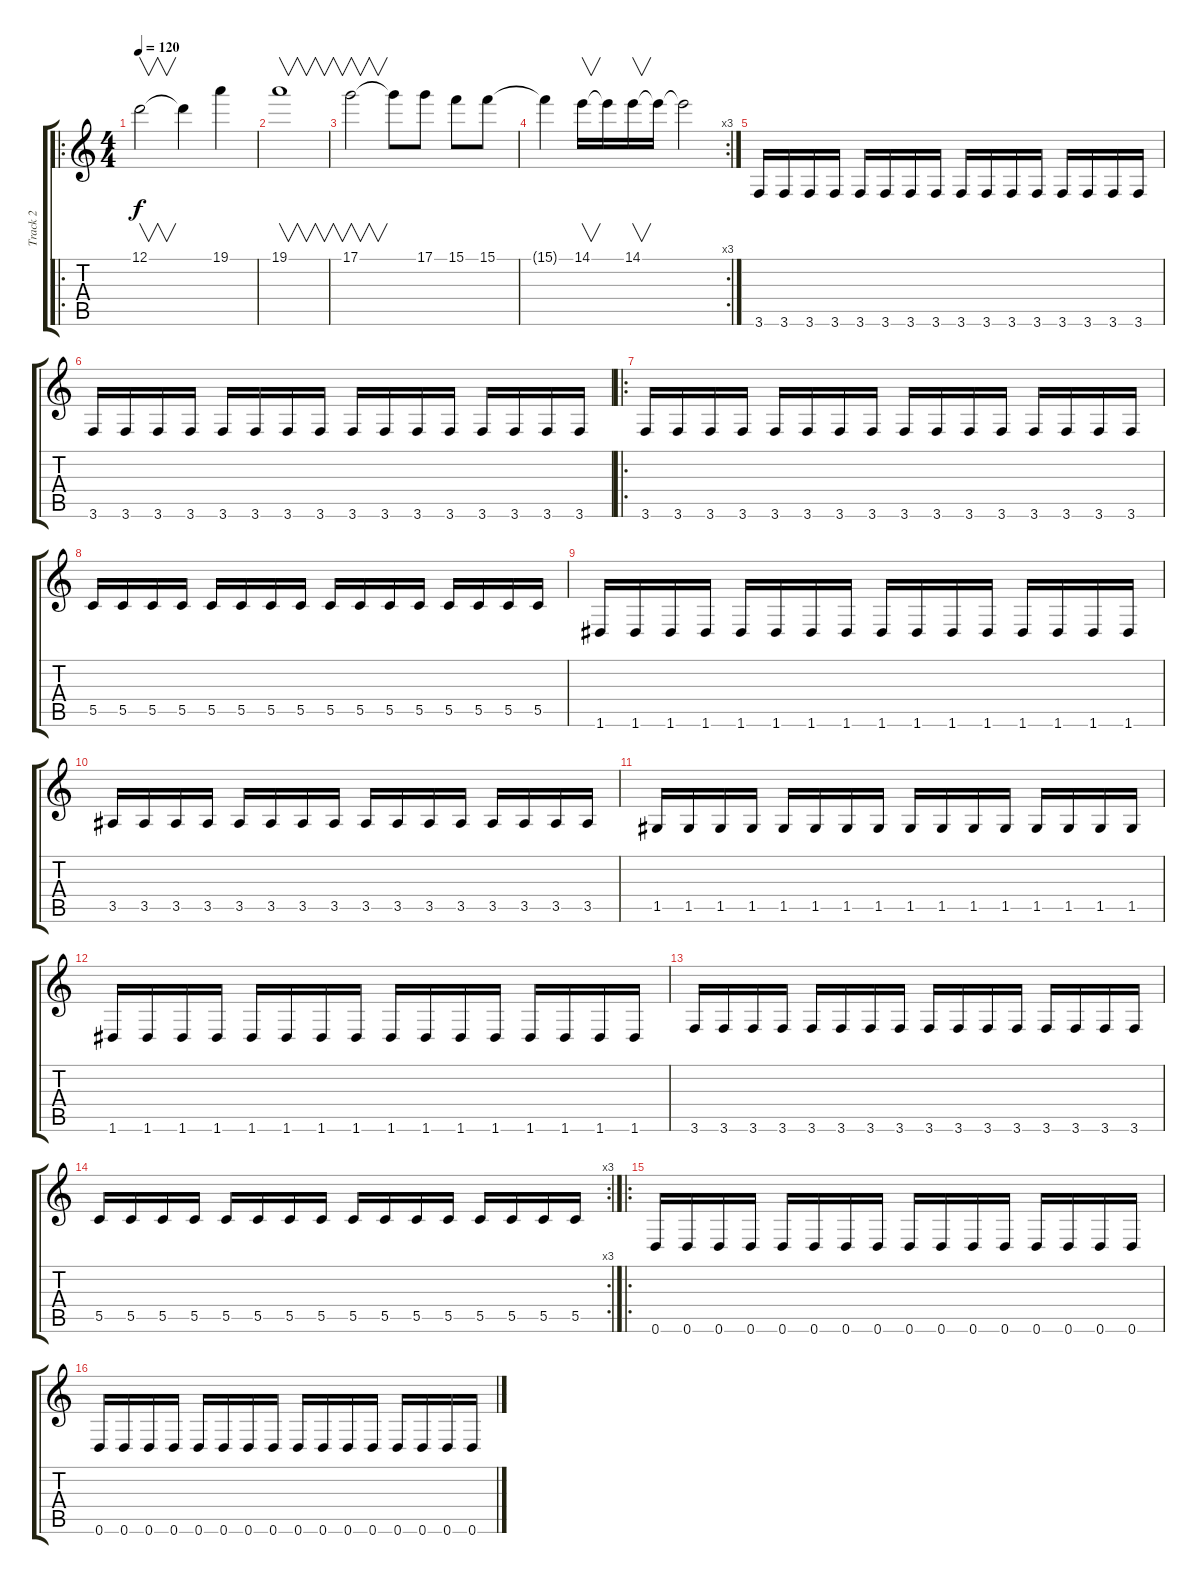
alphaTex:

\track ("Track 2" "Track 2") {instrument distortionguitar}
\staff {score tabs}
\tuning (D4 A3 F3 C3 G2 D2) {hide}
\ro
\ts (4 4)
\tempo 120
\clef g2
\ks c
12.1.2{v dy f instrument distortionguitar} 12.1{t}.4 19.1.4 |
19.1.1{v} |
17.1.2{v} 17.1{t}.8 17.1.8 15.1.8 15.1.8 |
\rc 3
15.1{t}.4 14.1.16{v} 14.1{t}.16 14.1.16{v} 14.1{t}.16 14.1{t}.2 |
3.6.16 3.6.16 3.6.16 3.6.16 3.6.16 3.6.16 3.6.16 3.6.16 3.6.16 3.6.16 3.6.16 3.6.16 3.6.16 3.6.16 3.6.16 3.6.16 |
3.6.16 3.6.16 3.6.16 3.6.16 3.6.16 3.6.16 3.6.16 3.6.16 3.6.16 3.6.16 3.6.16 3.6.16 3.6.16 3.6.16 3.6.16 3.6.16 |
\ro
3.6.16 3.6.16 3.6.16 3.6.16 3.6.16 3.6.16 3.6.16 3.6.16 3.6.16 3.6.16 3.6.16 3.6.16 3.6.16 3.6.16 3.6.16 3.6.16 |
5.5.16 5.5.16 5.5.16 5.5.16 5.5.16 5.5.16 5.5.16 5.5.16 5.5.16 5.5.16 5.5.16 5.5.16 5.5.16 5.5.16 5.5.16 5.5.16 |
1.6.16 1.6.16 1.6.16 1.6.16 1.6.16 1.6.16 1.6.16 1.6.16 1.6.16 1.6.16 1.6.16 1.6.16 1.6.16 1.6.16 1.6.16 1.6.16 |
3.5.16 3.5.16 3.5.16 3.5.16 3.5.16 3.5.16 3.5.16 3.5.16 3.5.16 3.5.16 3.5.16 3.5.16 3.5.16 3.5.16 3.5.16 3.5.16 |
1.5.16 1.5.16 1.5.16 1.5.16 1.5.16 1.5.16 1.5.16 1.5.16 1.5.16 1.5.16 1.5.16 1.5.16 1.5.16 1.5.16 1.5.16 1.5.16 |
1.6.16 1.6.16 1.6.16 1.6.16 1.6.16 1.6.16 1.6.16 1.6.16 1.6.16 1.6.16 1.6.16 1.6.16 1.6.16 1.6.16 1.6.16 1.6.16 |
3.6.16 3.6.16 3.6.16 3.6.16 3.6.16 3.6.16 3.6.16 3.6.16 3.6.16 3.6.16 3.6.16 3.6.16 3.6.16 3.6.16 3.6.16 3.6.16 |
\rc 3
5.5.16 5.5.16 5.5.16 5.5.16 5.5.16 5.5.16 5.5.16 5.5.16 5.5.16 5.5.16 5.5.16 5.5.16 5.5.16 5.5.16 5.5.16 5.5.16 |
\ro
0.6.16 0.6.16 0.6.16 0.6.16 0.6.16 0.6.16 0.6.16 0.6.16 0.6.16 0.6.16 0.6.16 0.6.16 0.6.16 0.6.16 0.6.16 0.6.16 |
0.6.16 0.6.16 0.6.16 0.6.16 0.6.16 0.6.16 0.6.16 0.6.16 0.6.16 0.6.16 0.6.16 0.6.16 0.6.16 0.6.16 0.6.16 0.6.16
